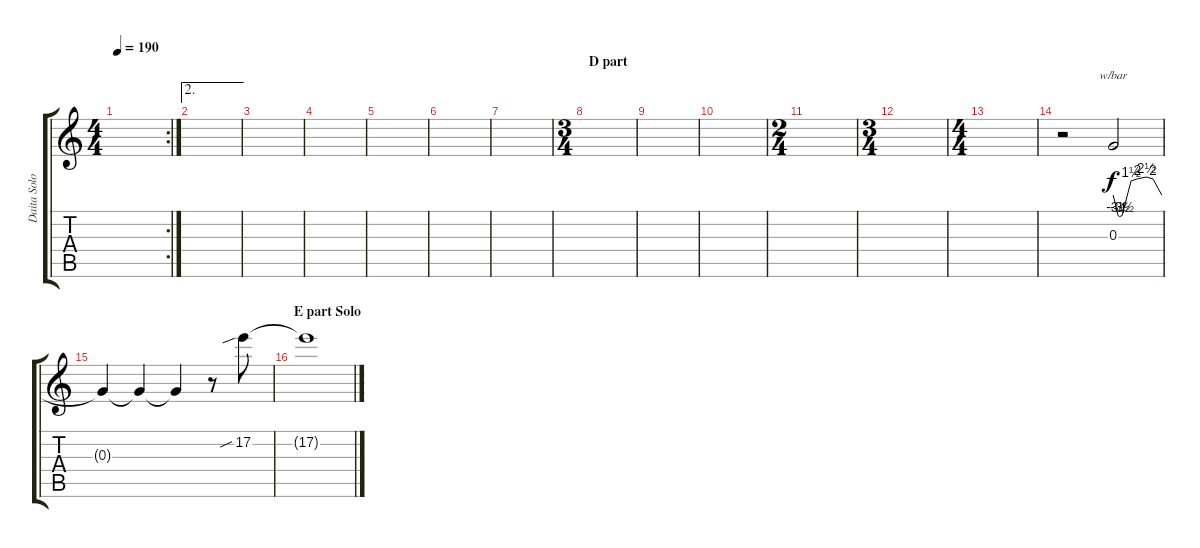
\track ("Daita Solo" "Daita Solo") {instrument distortionguitar}
\staff {score tabs}
\tuning (E4 B3 G3 D3 A2 E2) {hide}
\rc 2
\ts (4 4)
\tempo 190
\clef g2
\ks c
|
\ae 2
|
|
|
|
|
|
\ts (3 4)
\section ("" "D part")
|
|
|
\ts (2 4)
|
\ts (3 4)
|
\ts (4 4)
|
r.2 0.3.2{tbe (custom default 0 0 6 -14 8 -16 11 -14 22 6 30 8 41 10 49 8 60 0)} |
0.3{t}.4 0.3{t}.4 0.3{t}.4 r.8 17.2{sib}.8 |
\section ("" "E part Solo")
17.2{t}.1
